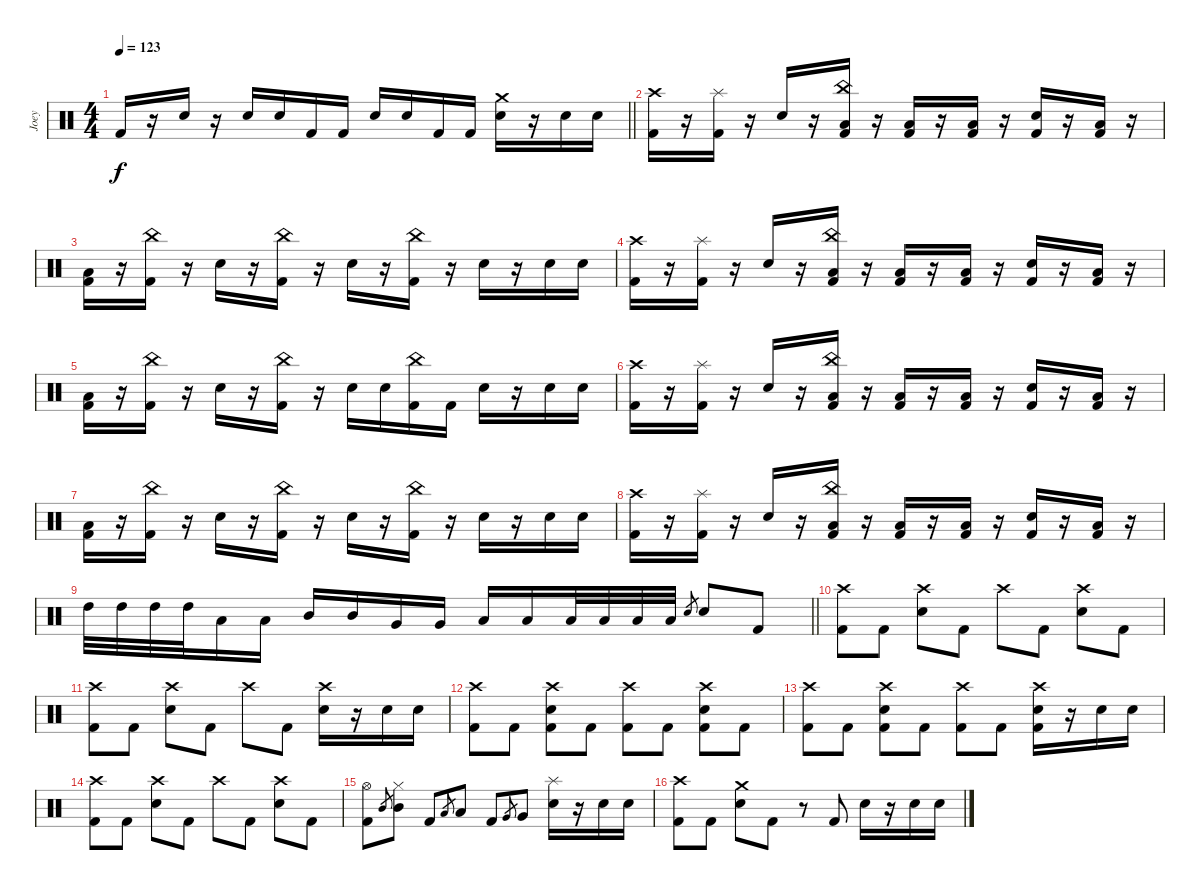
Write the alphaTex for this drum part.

\track ("Joey" "Joey") {instrument percussion}
\staff {score}
\articulation defaults
\ts (4 4)
\tempo 123
\clef neutral
\barLineRight lightlight
\ks c "Kick (hit) 2".16{dy f}
r.16 "Snare (hit) 2".16 r.16 "Snare (hit) 2".16 "Snare (hit) 2".16 "Kick (hit) 2".16 "Kick (hit) 2".16 "Snare (hit) 2".16 "Snare (hit) 2".16 "Kick (hit) 2".16 "Kick (hit) 2".16 ("Crash medium (hit)" "Snare (hit) 2").16 r.16 "Snare (hit) 2".16 "Snare (hit) 2".16 |
("Crash high (hit)" "Kick (hit) 2").16 r.16 ("Splash (hit)" "Kick (hit) 2").16 r.16 "Snare (hit) 2".16 r.16 ("China (hit)" "Low Floor Tom (hit)" "Kick (hit) 2").16 r.16 ("Low Floor Tom (hit)" "Kick (hit) 2").16 r.16 ("Low Floor Tom (hit)" "Kick (hit) 2").16 r.16 ("Snare (hit) 2" "Kick (hit) 2").16 r.16 ("Low Floor Tom (hit)" "Kick (hit) 2").16 r.16 |
("Low Floor Tom (hit)" "Kick (hit) 2").16 r.16 ("China (hit)" "Kick (hit) 2").16 r.16 "Snare (hit) 2".16 r.16 ("China (hit)" "Kick (hit) 2").16 r.16 "Snare (hit) 2".16 r.16 ("China (hit)" "Kick (hit) 2").16 r.16 "Snare (hit) 2".16 r.16 "Snare (hit) 2".16 "Snare (hit) 2".16 |
("Crash high (hit)" "Kick (hit) 2").16 r.16 ("Splash (hit)" "Kick (hit) 2").16 r.16 "Snare (hit) 2".16 r.16 ("China (hit)" "Low Floor Tom (hit)" "Kick (hit) 2").16 r.16 ("Low Floor Tom (hit)" "Kick (hit) 2").16 r.16 ("Low Floor Tom (hit)" "Kick (hit) 2").16 r.16 ("Snare (hit) 2" "Kick (hit) 2").16 r.16 ("Low Floor Tom (hit)" "Kick (hit) 2").16 r.16 |
("Low Floor Tom (hit)" "Kick (hit) 2").16 r.16 ("China (hit)" "Kick (hit) 2").16 r.16 "Snare (hit) 2".16 r.16 ("China (hit)" "Kick (hit) 2").16 r.16 "Snare (hit) 2".16 "Snare (hit) 2".16 ("China (hit)" "Kick (hit) 2").16 "Kick (hit) 2".16 "Snare (hit) 2".16 r.16 "Snare (hit) 2".16 "Snare (hit) 2".16 |
("Crash high (hit)" "Kick (hit) 2").16 r.16 ("Splash (hit)" "Kick (hit) 2").16 r.16 "Snare (hit) 2".16 r.16 ("China (hit)" "Low Floor Tom (hit)" "Kick (hit) 2").16 r.16 ("Low Floor Tom (hit)" "Kick (hit) 2").16 r.16 ("Low Floor Tom (hit)" "Kick (hit) 2").16 r.16 ("Snare (hit) 2" "Kick (hit) 2").16 r.16 ("Low Floor Tom (hit)" "Kick (hit) 2").16 r.16 |
("Low Floor Tom (hit)" "Kick (hit) 2").16 r.16 ("China (hit)" "Kick (hit) 2").16 r.16 "Snare (hit) 2".16 r.16 ("China (hit)" "Kick (hit) 2").16 r.16 "Snare (hit) 2".16 r.16 ("China (hit)" "Kick (hit) 2").16 r.16 "Snare (hit) 2".16 r.16 "Snare (hit) 2".16 "Snare (hit) 2".16 |
("Crash high (hit)" "Kick (hit) 2").16 r.16 ("Splash (hit)" "Kick (hit) 2").16 r.16 "Snare (hit) 2".16 r.16 ("China (hit)" "Low Floor Tom (hit)" "Kick (hit) 2").16 r.16 ("Low Floor Tom (hit)" "Kick (hit) 2").16 r.16 ("Low Floor Tom (hit)" "Kick (hit) 2").16 r.16 ("Snare (hit) 2" "Kick (hit) 2").16 r.16 ("Low Floor Tom (hit)" "Kick (hit) 2").16 r.16 |
\barLineRight lightlight "High Tom (hit)".32 "High Tom (hit)".32 "High Tom (hit)".32 "High Tom (hit)".32 "Low Tom (hit)".16 "Low Tom (hit)".16 "Mid Tom (hit)".16 "Mid Tom (hit)".16 "Very Low Tom (hit)".16 "Very Low Tom (hit)".16 "Low Tom (hit)".16 "Low Tom (hit)".16 "Low Floor Tom (hit)".32 "Low Floor Tom (hit)".32 "Low Floor Tom (hit)".32 "Low Floor Tom (hit)".32 "Snare (hit) 2".8{gr} "Snare (hit) 2".8 "Kick (hit) 2".8
|
("Crash high (hit)" "Kick (hit) 2").8 "Kick (hit) 2".8 ("Crash high (hit)" "Snare (hit) 2").8 "Kick (hit) 2".8 "Crash high (hit)".8 "Kick (hit) 2".8 ("Crash high (hit)" "Snare (hit) 2").8 "Kick (hit) 2".8 |
("Crash high (hit)" "Kick (hit) 2").8 "Kick (hit) 2".8 ("Crash high (hit)" "Snare (hit) 2").8 "Kick (hit) 2".8 "Crash high (hit)".8 "Kick (hit) 2".8 ("Crash high (hit)" "Snare (hit) 2").16 r.16 "Snare (hit) 2".16 "Snare (hit) 2".16 |
("Crash high (hit)" "Kick (hit) 2").8 "Kick (hit) 2".8 ("Crash high (hit)" "Snare (hit) 2" "Kick (hit) 2").8 "Kick (hit) 2".8 ("Crash high (hit)" "Kick (hit) 2").8 "Kick (hit) 2".8 ("Crash high (hit)" "Snare (hit) 2" "Kick (hit) 2").8 "Kick (hit) 2".8 |
("Crash high (hit)" "Kick (hit) 2").8 "Kick (hit) 2".8 ("Crash high (hit)" "Snare (hit) 2" "Kick (hit) 2").8 "Kick (hit) 2".8 ("Crash high (hit)" "Kick (hit) 2").8 "Kick (hit) 2".8 ("Crash high (hit)" "Snare (hit) 2" "Kick (hit) 2").16 r.16 "Snare (hit) 2".16 "Snare (hit) 2".16 |
("Crash high (hit)" "Kick (hit) 2").8 "Kick (hit) 2".8 ("Crash high (hit)" "Snare (hit) 2").8 "Kick (hit) 2".8 "Crash high (hit)".8 "Kick (hit) 2".8 ("Crash high (hit)" "Snare (hit) 2").8 "Kick (hit) 2".8 |
("Hi-Hat (open)" "Kick (hit) 2").8 "Mid Tom (hit)".8{gr} ("Hi-Hat (closed)" "Mid Tom (hit)").8 "Kick (hit) 2".8 "Low Tom (hit)".8{gr} "Low Tom (hit)".8 "Kick (hit) 2".8 "Very Low Tom (hit)".8{gr} "Very Low Tom (hit)".8 ("Splash (hit)" "Snare (hit) 2").16 r.16 "Snare (hit) 2".16 "Snare (hit) 2".16 |
("Crash high (hit)" "Kick (hit) 2").8 "Kick (hit) 2".8 ("Crash medium (hit)" "Snare (hit) 2").8 "Kick (hit) 2".8 r.8 "Kick (hit) 2".8 "Snare (hit) 2".16 r.16 "Snare (hit) 2".16 "Snare (hit) 2".16
